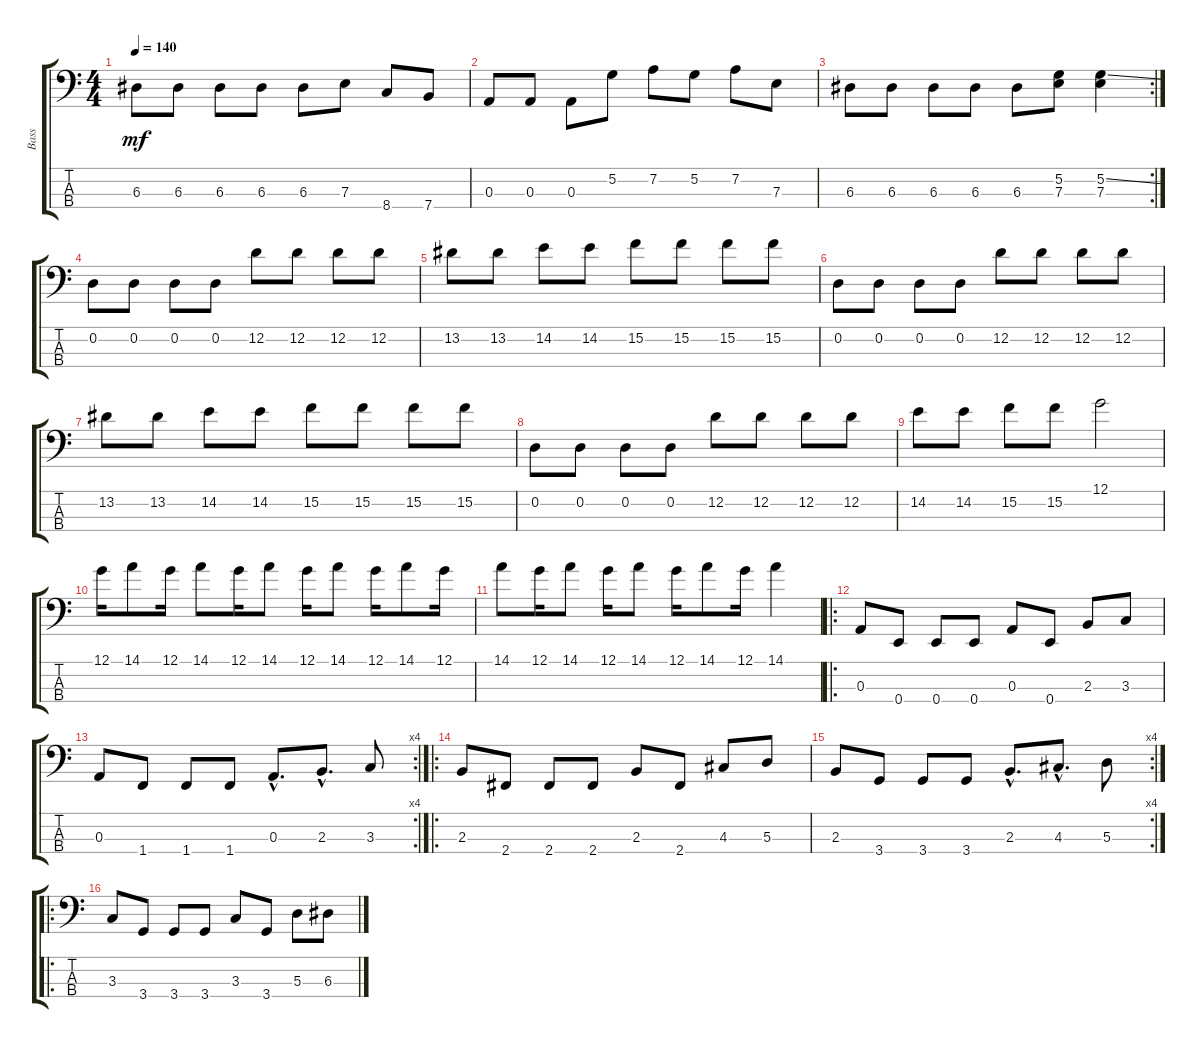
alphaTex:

\track ("Bass" "Bass") {instrument electricbassfinger}
\staff {score tabs}
\tuning (G2 D2 A1 E1) {hide}
\ts (4 4)
\tempo 140
\clef f4
\ks c
6.3.8{dy mf} 6.3.8 6.3.8 6.3.8 6.3.8 7.3.8 8.4.8 7.4.8 |
0.3.8 0.3.8 0.3.8 5.2.8 7.2.8 5.2.8 7.2.8 7.3.8 |
\rc 2
6.3.8 6.3.8 6.3.8 6.3.8 6.3.8 (5.2 7.3).8 (5.2{ss} 7.3).4 |
0.2.8 0.2.8 0.2.8 0.2.8 12.2.8 12.2.8 12.2.8 12.2.8 |
13.2.8 13.2.8 14.2.8 14.2.8 15.2.8 15.2.8 15.2.8 15.2.8 |
0.2.8 0.2.8 0.2.8 0.2.8 12.2.8 12.2.8 12.2.8 12.2.8 |
13.2.8 13.2.8 14.2.8 14.2.8 15.2.8 15.2.8 15.2.8 15.2.8 |
0.2.8 0.2.8 0.2.8 0.2.8 12.2.8 12.2.8 12.2.8 12.2.8 |
14.2.8 14.2.8 15.2.8 15.2.8 12.1.2 |
12.1.16 14.1.8 12.1.16 14.1.8 12.1.16 14.1.8 12.1.16 14.1.8 12.1.16 14.1.8 12.1.16 |
14.1.8 12.1.16 14.1.8 12.1.16 14.1.8 12.1.16 14.1.8 12.1.16 14.1.4 |
\ro
0.3.8 0.4.8 0.4.8 0.4.8 0.3.8 0.4.8 2.3.8 3.3.8 |
\rc 4
0.3.8 1.4.8 1.4.8 1.4.8 0.3{hac}.8{d} 2.3{hac}.8{d} 3.3.8 |
\ro
2.3.8 2.4.8 2.4.8 2.4.8 2.3.8 2.4.8 4.3.8 5.3.8 |
\rc 4
2.3.8 3.4.8 3.4.8 3.4.8 2.3{hac}.8{d} 4.3{hac}.8{d} 5.3.8 |
\ro
3.3.8 3.4.8 3.4.8 3.4.8 3.3.8 3.4.8 5.3.8 6.3.8
